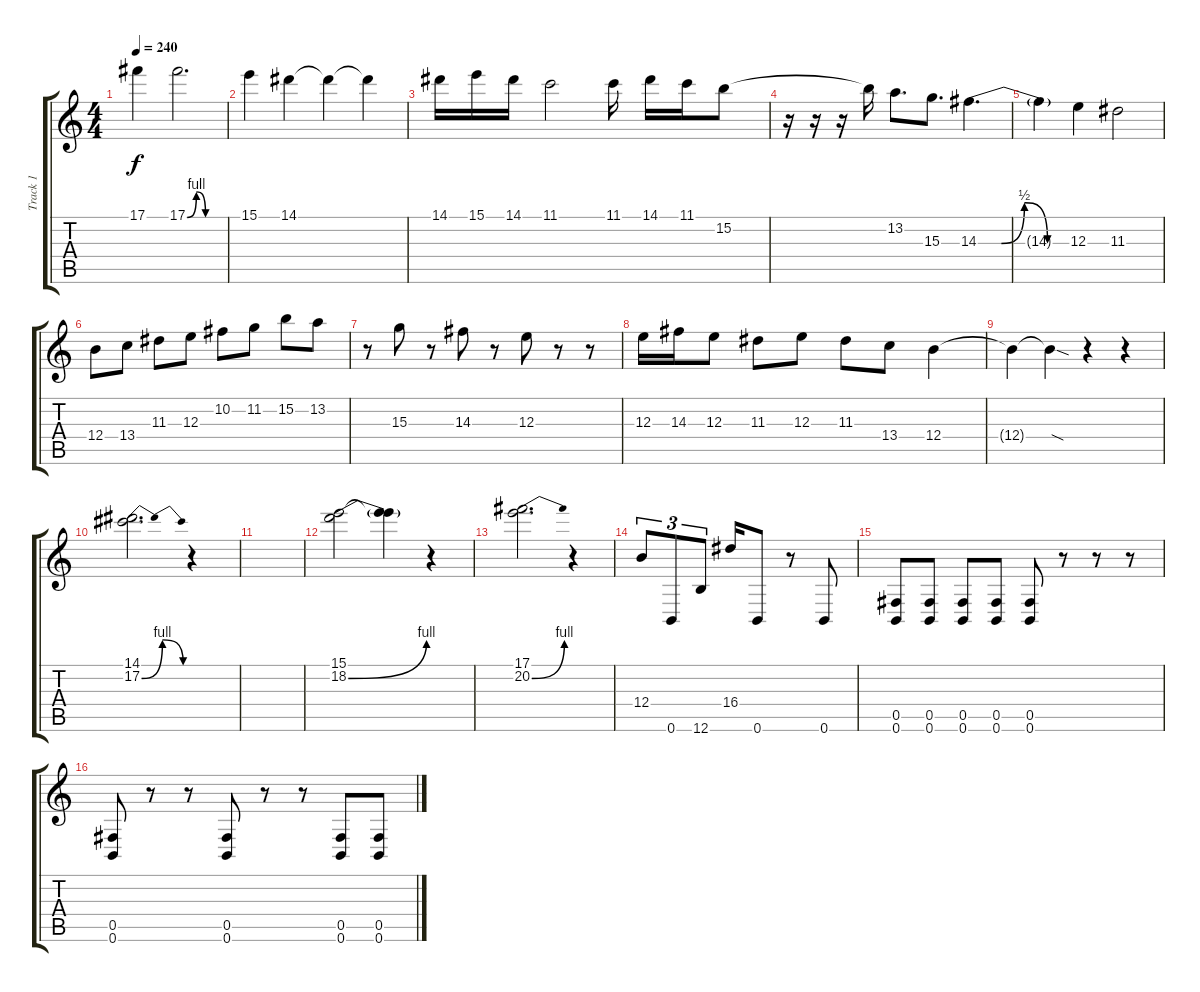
\track ("Track 1" "Track 1") {instrument distortionguitar}
\staff {score tabs}
\tuning (Db4 Ab3 E3 B2 Gb2 B1) {hide}
\ts (4 4)
\tempo 240
\clef g2
\ks c
17.1.4{dy f} 17.1{be (custom 0 0 15 4 30 0 60 0)}.2{d} |
15.1.4 14.1.4 14.1{t}.4 14.1{t}.4 |
14.1.16 15.1.16 14.1.16 11.1.2 11.1.16 14.1.16 11.1.16 15.2.8 |
r.16 r.16 r.16 15.2{t}.16 13.2.8{d} 15.3.8{d} 14.3{be (custom 0 0 15 0 30 2 45 0 60 0)}.4{d} |
14.3{t}.4 12.3.4 11.3.2 |
12.4.8 13.4.8 11.3.8 12.3.8 10.2.8 11.2.8 15.2.8 13.2.8 |
r.8 15.3.8 r.8 14.3.8 r.8 12.3.8 r.8 r.8 |
12.3.16 14.3.16 12.3.8 11.3.8 12.3.8 11.3.8 13.4.8 12.4.4 |
12.4{t}.4 12.4{sod t}.4 r.4 r.4 |
(14.1 17.2{be (bendrelease 0 0 15 4 45 4 60 0)}).2{d} r.4 |
|
(15.1 18.2{be (bend 0 0 60 4)}).2 (15.1{t} 18.2{t}).4 r.4 |
(17.1 20.2{be (bend 0 0 60 4)}).2{d} r.4 |
12.4.8{tu (3 2)} 0.6.8{tu (3 2)} 12.6.8{tu (3 2)} 16.4.16 0.6.8 r.8 0.6.8 |
(0.5 0.6).8 (0.5 0.6).8 (0.5 0.6).8 (0.5 0.6).8 (0.5 0.6).8 r.8 r.8 r.8 |
(0.5 0.6).8 r.8 r.8 (0.5 0.6).8 r.8 r.8 (0.5 0.6).8 (0.5 0.6).8
